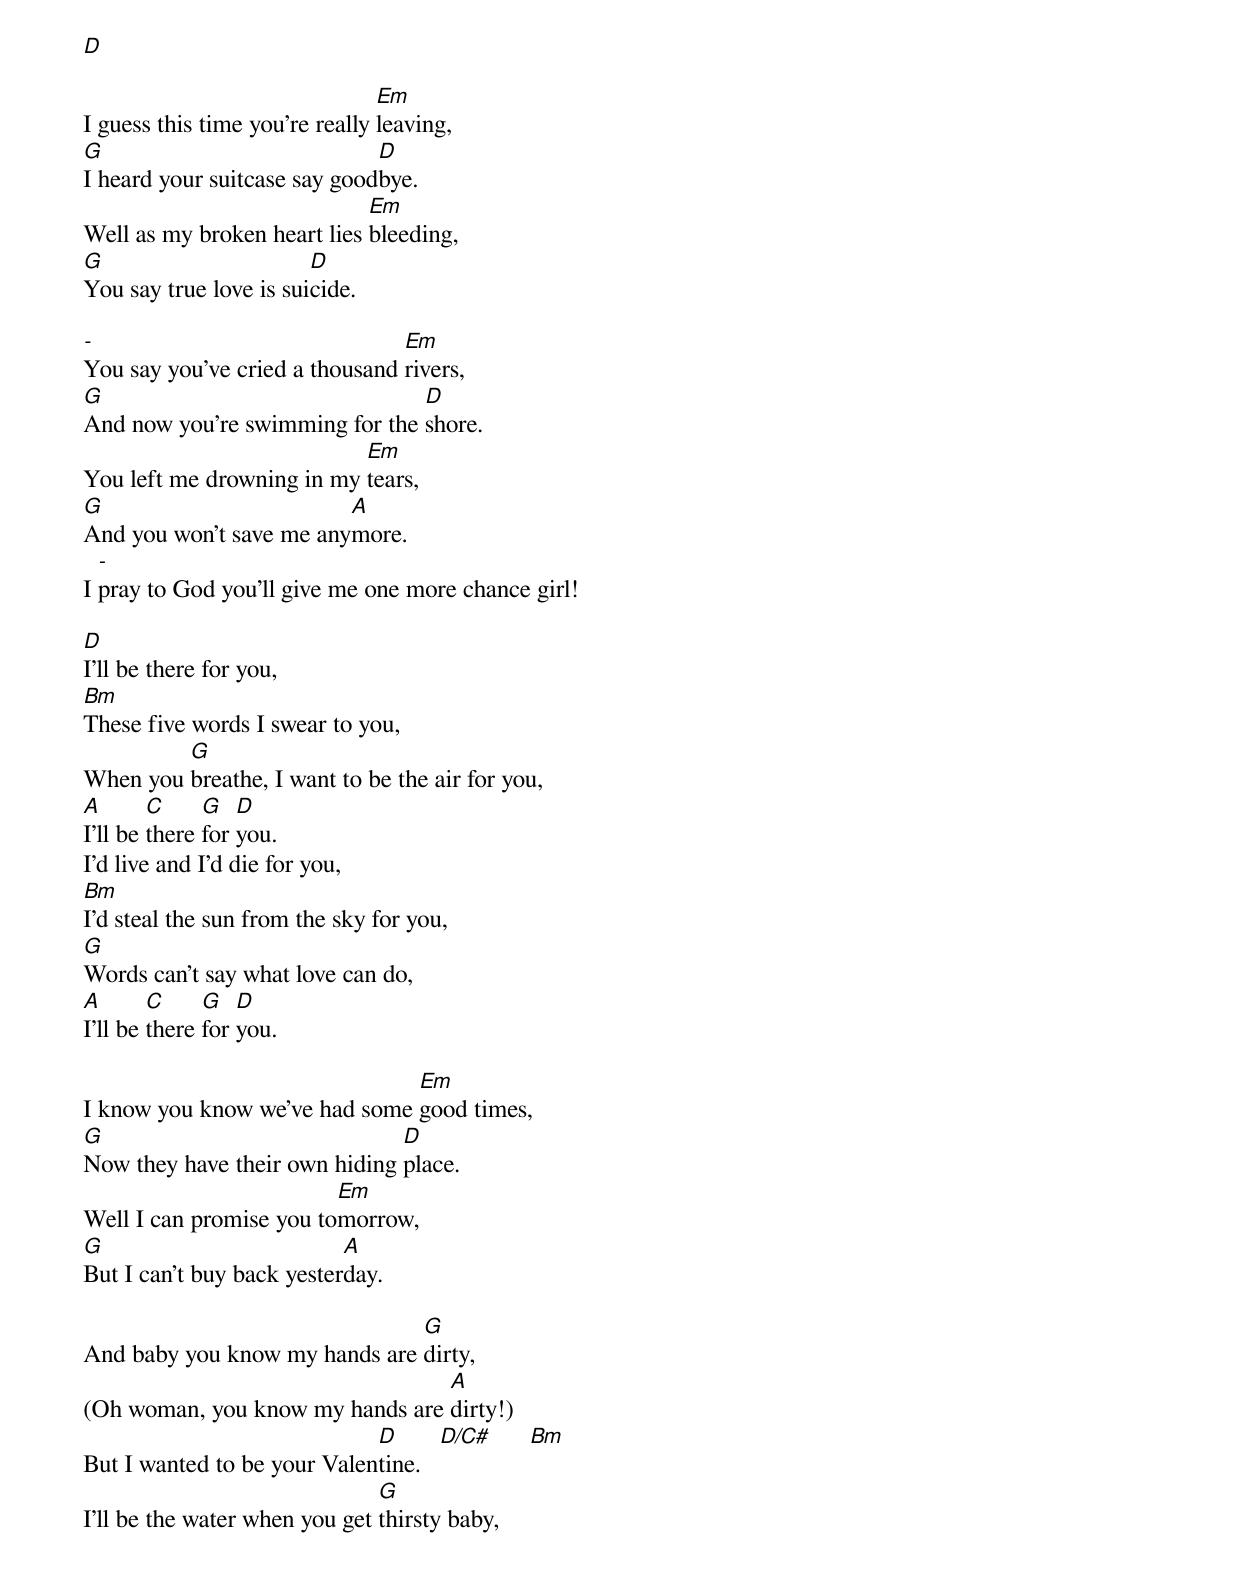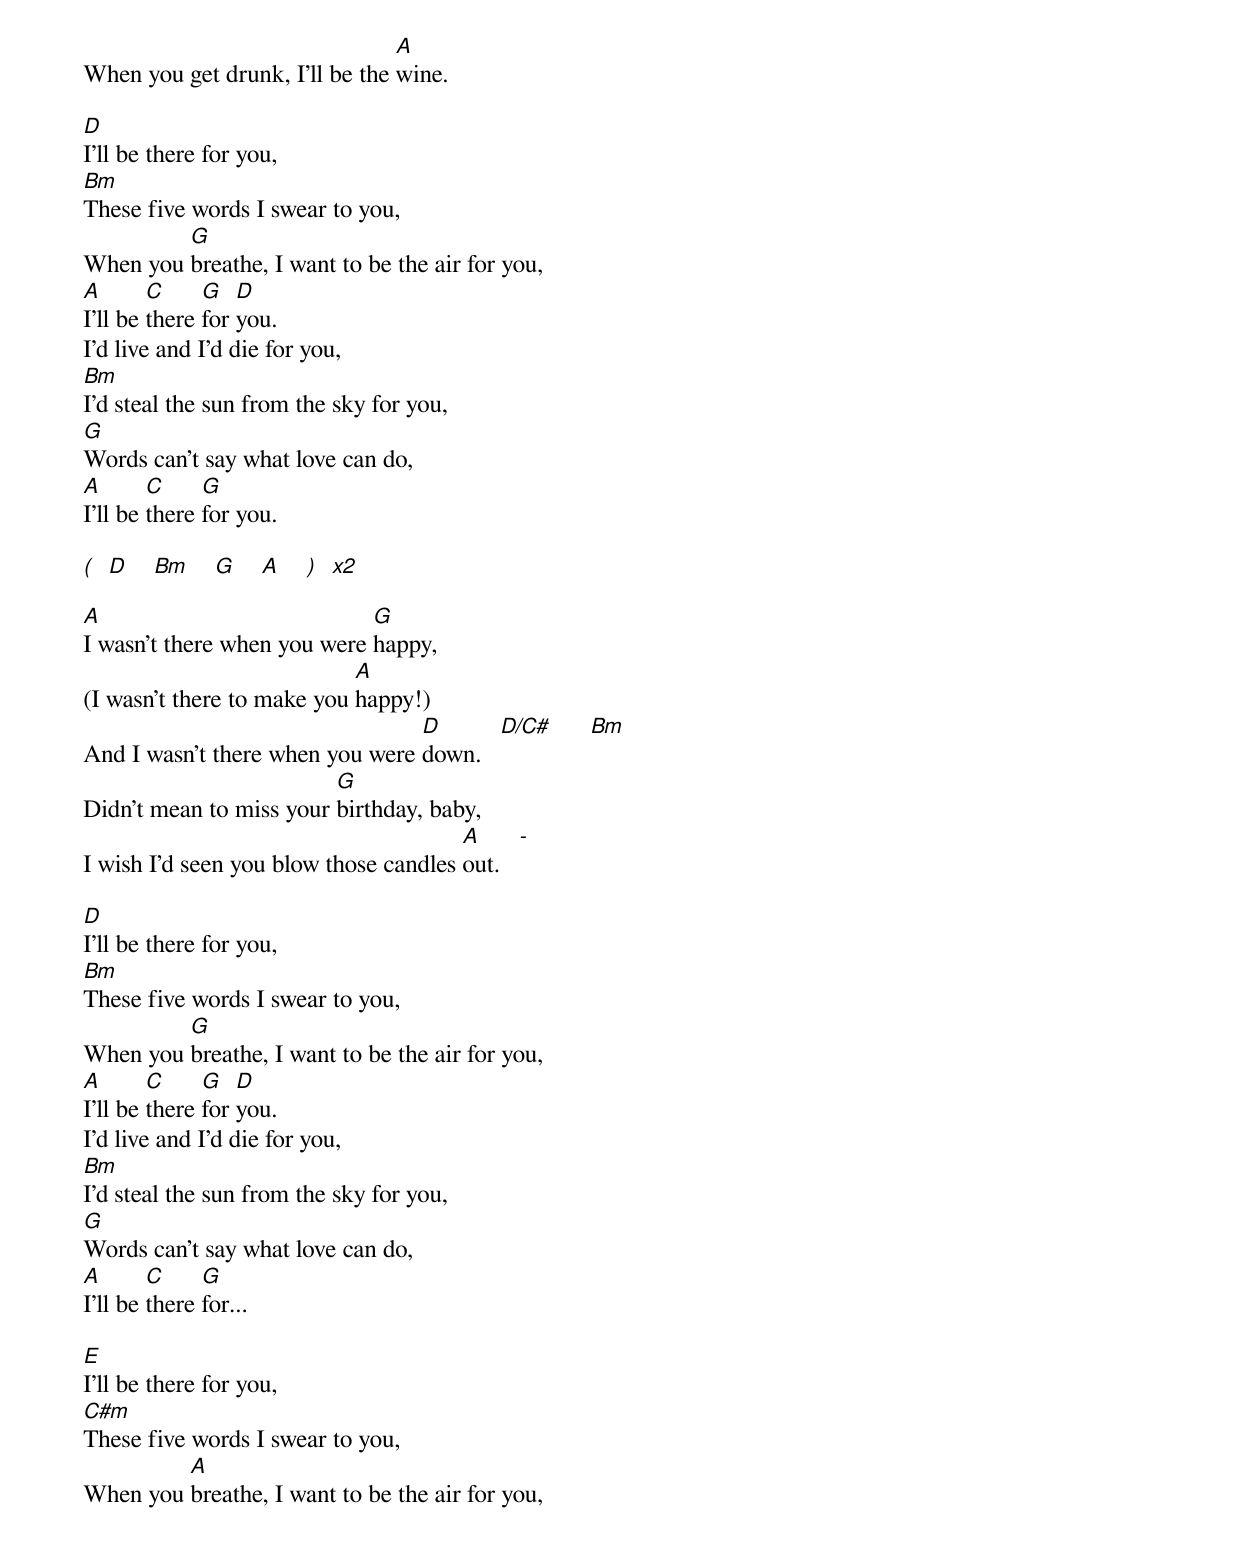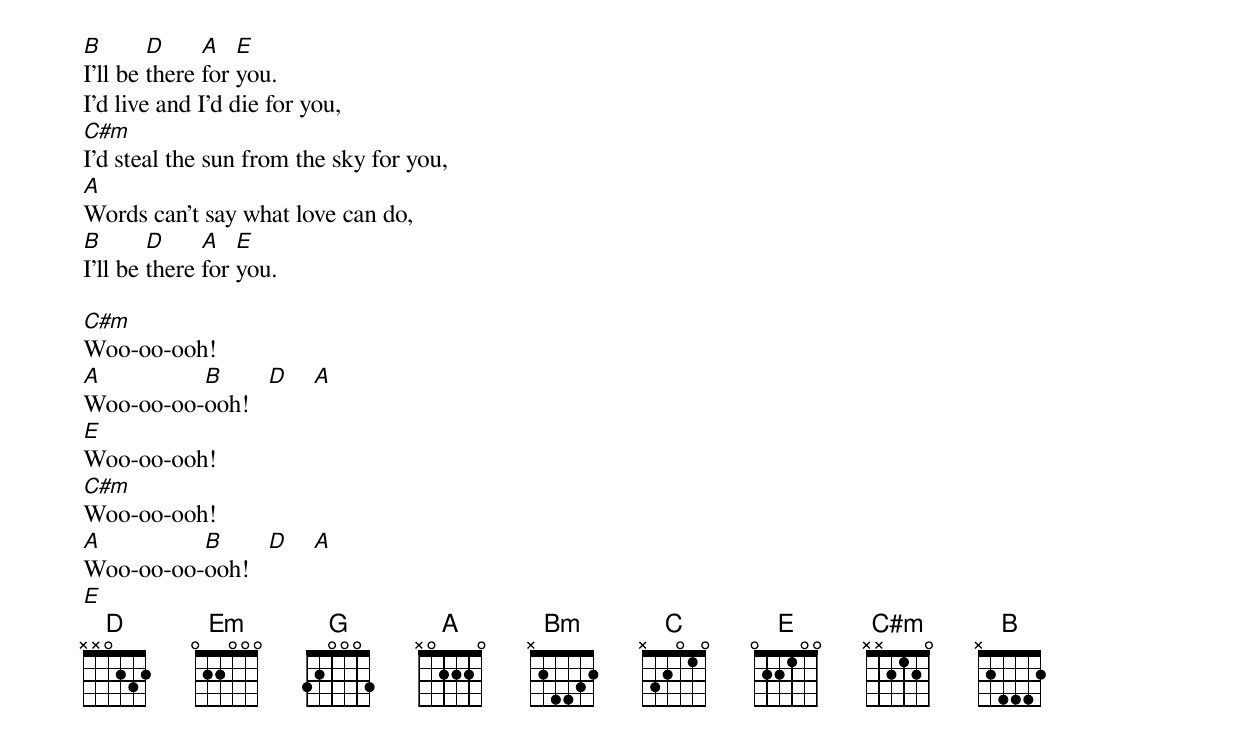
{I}
[D]

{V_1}
I guess this time you're really [Em]leaving,
[G]I heard your suitcase say good[D]bye.
Well as my broken heart lies [Em]bleeding,
[G]You say true love is sui[D]cide.

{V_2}
[-]You say you've cried a thousand [Em]rivers,
[G]And now you're swimming for the [D]shore.
You left me drowning in my [Em]tears,
[G]And you won't save me any[A]more.
I [-]pray to God you'll give me one more chance girl!

{C}
[D]I'll be there for you,
[Bm]These five words I swear to you,
When you [G]breathe, I want to be the air for you,
[A]I'll be [C]there [G]for [D]you.
I'd live and I'd die for you,
[Bm]I'd steal the sun from the sky for you,
[G]Words can't say what love can do,
[A]I'll be [C]there [G]for [D]you.

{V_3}
I know you know we've had some [Em]good times,
[G]Now they have their own hiding [D]place.
Well I can promise you to[Em]morrow,
[G]But I can't buy back yester[A]day.

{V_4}
And baby you know my hands are [G]dirty,
(Oh woman, you know my hands are [A]dirty!)
But I wanted to be your Valen[D]tine.   [D/C#]      [Bm]
I'll be the water when you get [G]thirsty baby,
When you get drunk, I'll be the [A]wine.

{C}
[D]I'll be there for you,
[Bm]These five words I swear to you,
When you [G]breathe, I want to be the air for you,
[A]I'll be [C]there [G]for [D]you.
I'd live and I'd die for you,
[Bm]I'd steal the sun from the sky for you,
[G]Words can't say what love can do,
[A]I'll be [C]there [G]for you.

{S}
[(]  [D]    [Bm]    [G]    [A]    [)]  [x2]

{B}
[A]I wasn't there when you were [G]happy,
(I wasn't there to make you [A]happy!)
And I wasn't there when you were [D]down.   [D/C#]      [Bm]
Didn't mean to miss your [G]birthday, baby,
I wish I'd seen you blow those candles [A]out.   [-]

{C}
[D]I'll be there for you,
[Bm]These five words I swear to you,
When you [G]breathe, I want to be the air for you,
[A]I'll be [C]there [G]for [D]you.
I'd live and I'd die for you,
[Bm]I'd steal the sun from the sky for you,
[G]Words can't say what love can do,
[A]I'll be [C]there [G]for...

{C}
[E]I'll be there for you,
[C#m]These five words I swear to you,
When you [A]breathe, I want to be the air for you,
[B]I'll be [D]there [A]for [E]you.
I'd live and I'd die for you,
[C#m]I'd steal the sun from the sky for you,
[A]Words can't say what love can do,
[B]I'll be [D]there [A]for [E]you.

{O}
[C#m]Woo-oo-ooh!
[A]Woo-oo-oo-[B]ooh!   [D]    [A]
[E]Woo-oo-ooh!
[C#m]Woo-oo-ooh!
[A]Woo-oo-oo-[B]ooh!   [D]    [A]
[E]
